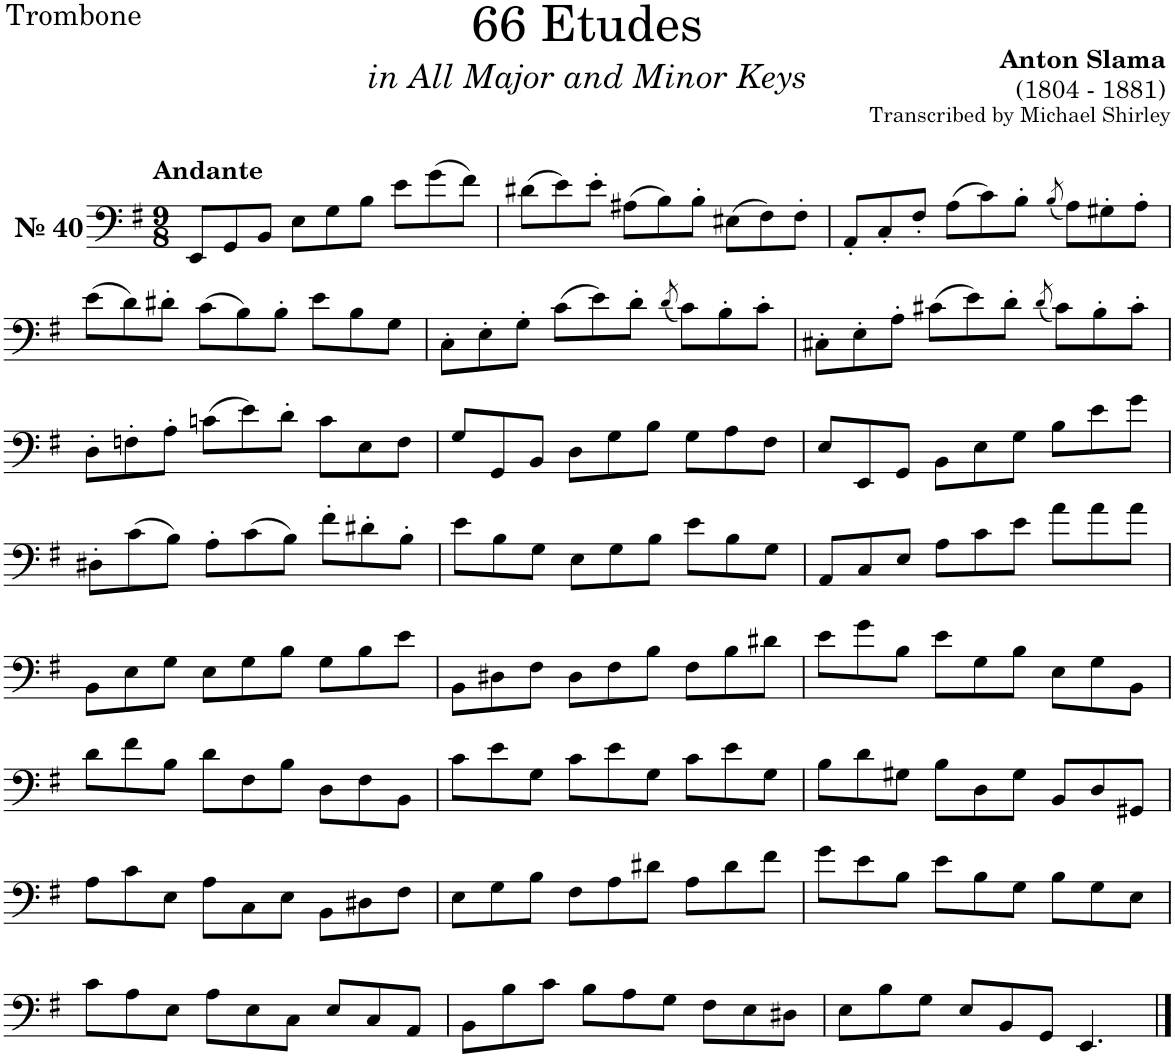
**kern
*part1
*staff1
*I"Trombone
*I'Tbn.
*clefF4
*k[f#]
*M9/8
=1
!LO:TX:a:B:t=№ 40
!LO:TX:a:B:t=Andante
8EE/L
8GG/
8BB/J
8E\L
8G\
8B\J
8e\L
(>8g\
8f#\J)
=2
(>8d#X\L
8e\)
8e'\J
(>8A#X\L
8B\)
8B'\J
(>8E#X\L
8F#\)
8F#'\J
=3
8AA'/L
8C'/
8F#'/J
(>8A\L
8c\)
8B'\J
(8qB/
8A\L)
8G#X'\
8A'\J
!!LO:LB:g=z
=4
(8e\L
8d\)
8d#X'\J
(>8c\L
8B\)
8B'\J
8e\L
8B\
8G\J
=5
8C'\L
8E'\
8G'\J
(>8c\L
8e\)
8d'\J
(8qd/
8c\L)
8B'\
8c'\J
=6
8C#X'\L
8E'\
8A'\J
(>8c#X\L
8e\)
8d'\J
(8qd/
8c#\L)
8B'\
8c#'\J
!!LO:LB:g=z
=7
8D'\L
8Fn'\
8A'\J
(>8cn\L
8e\)
8d'\J
8c\L
8E\
8F\J
=8
8G/L
8GG/
8BB/J
8D\L
8G\
8B\J
8G\L
8A\
8F#\J
=9
8E/L
8EE/
8GG/J
8BB\L
8E\
8G\J
8B\L
8e\
8g\J
!!LO:LB:g=z
=10
8D#X'\L
(8c\
8B\J)
8A'\L
(8c\
8B\J)
8f#'\L
8d#X'\
8B'\J
=11
8e\L
8B\
8G\J
8E\L
8G\
8B\J
8e\L
8B\
8G\J
=12
8AA/L
8C/
8E/J
8A\L
8c\
8e\J
8a\L
8a\
8a\J
!!LO:LB:g=z
=13
8BB\L
8E\
8G\J
8E\L
8G\
8B\J
8G\L
8B\
8e\J
=14
8BB\L
8D#X\
8F#\J
8D#\L
8F#\
8B\J
8F#\L
8B\
8d#X\J
=15
8e\L
8g\
8B\J
8e\L
8G\
8B\J
8E\L
8G\
8BB\J
!!LO:LB:g=z
=16
8d\L
8f#\
8B\J
8d\L
8F#\
8B\J
8D\L
8F#\
8BB\J
=17
8c\L
8e\
8G\J
8c\L
8e\
8G\J
8c\L
8e\
8G\J
=18
8B\L
8d\
8G#X\J
8B\L
8D\
8G#\J
8BB/L
8D/
8GG#X/J
!!LO:LB:g=z
=19
8A\L
8c\
8E\J
8A\L
8C\
8E\J
8BB\L
8D#X\
8F#\J
=20
8E\L
8G\
8B\J
8F#\L
8A\
8d#X\J
8A\L
8d#\
8f#\J
=21
8g\L
8e\
8B\J
8e\L
8B\
8G\J
8B\L
8G\
8E\J
!!LO:LB:g=z
=22
8c\L
8A\
8E\J
8A\L
8E\
8C\J
8E/L
8C/
8AA/J
=23
8BB\L
8B\
8c\J
8B\L
8A\
8G\J
8F#\L
8E\
8D#X\J
=24
8E\L
8B\
8G\J
8E/L
8BB/
8GG/J
4.EE/
==
*-
